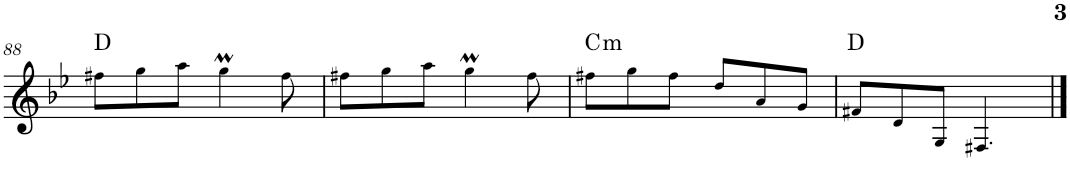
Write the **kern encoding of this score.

**kern	**harte
*part1	*part1
*staff1	*
*I"Piano	*
*I'Pno.	*
!!LO:PB:g=z
*clefG2	*
*k[b-e-]	*
*M6/8	*
=88	=88
8ff#X!\L	D:maj
8gg!\	.
8aa!\J	.
4ggM!\	.
8ff#!\	.
=89	=89
8ff#X!\L	.
8gg!\	.
8aa!\J	.
4ggM!\	.
8ff#!\	.
=90	=90
!	!LO:H:kt=m
8ff#X!\L	C:min
8gg!\	.
8ff#!\J	.
8dd!/L	.
8a!/	.
8g!/J	.
=91	=91
8f#X!/L	D:maj
8d!/	.
8G!/J	.
4.F#X!/	.
==	==
*-	*-
